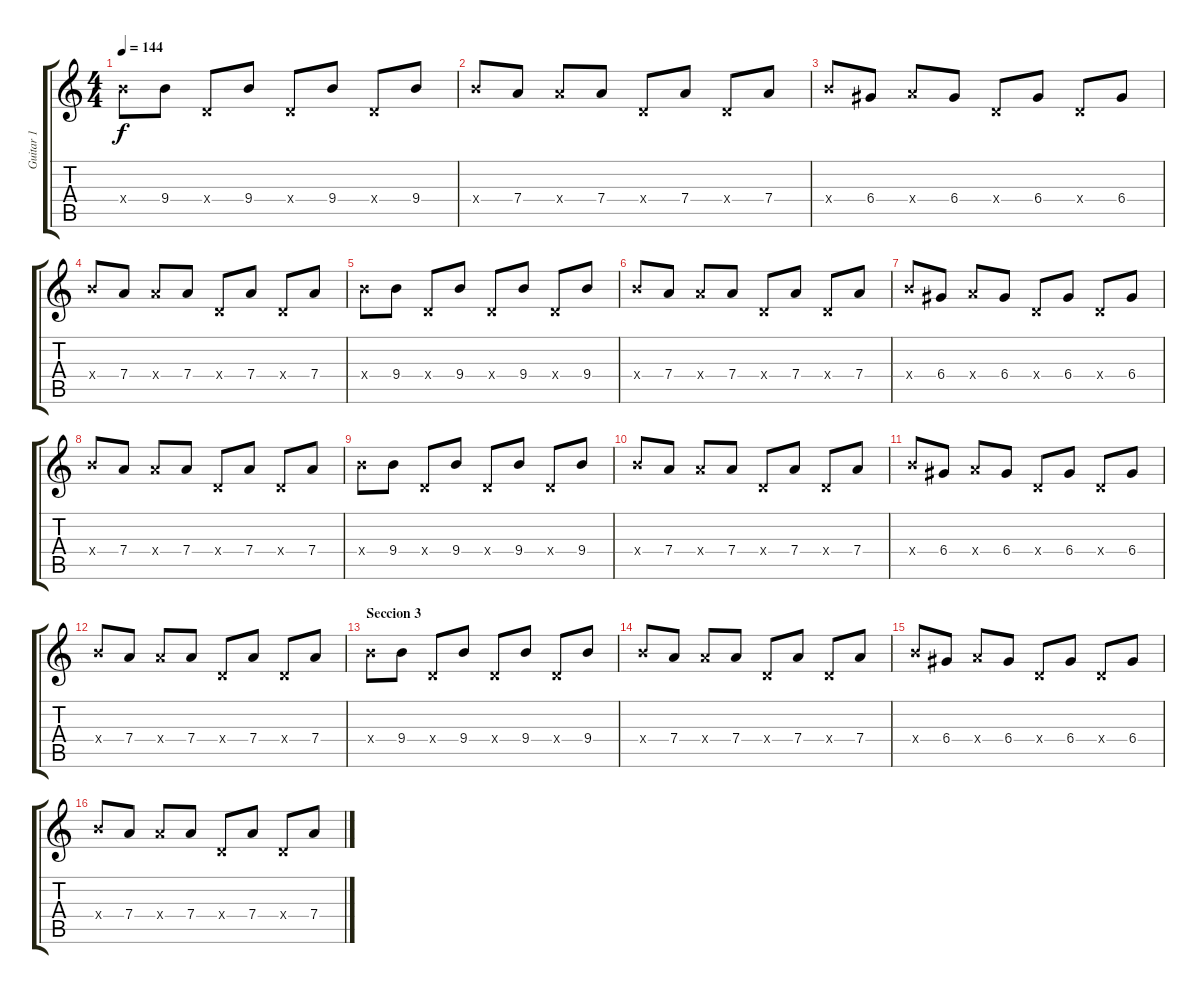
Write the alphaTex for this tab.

\track ("Guitar 1" "Guitar 1") {instrument electricguitarclean}
\staff {score tabs}
\tuning (E4 B3 G3 D3 A2 E2) {hide}
\ts (4 4)
\tempo 144
\clef g2
\ks c
9.4{x}.8{dy f} 9.4.8 0.4{x}.8 9.4.8 0.4{x}.8 9.4.8 0.4{x}.8 9.4.8 |
9.4{x}.8 7.4.8 7.4{x}.8 7.4.8 0.4{x}.8 7.4.8 0.4{x}.8 7.4.8 |
9.4{x}.8 6.4.8 7.4{x}.8 6.4.8 0.4{x}.8 6.4.8 0.4{x}.8 6.4.8 |
9.4{x}.8 7.4.8 7.4{x}.8 7.4.8 0.4{x}.8 7.4.8 0.4{x}.8 7.4.8 |
9.4{x}.8 9.4.8 0.4{x}.8 9.4.8 0.4{x}.8 9.4.8 0.4{x}.8 9.4.8 |
9.4{x}.8 7.4.8 7.4{x}.8 7.4.8 0.4{x}.8 7.4.8 0.4{x}.8 7.4.8 |
9.4{x}.8 6.4.8 7.4{x}.8 6.4.8 0.4{x}.8 6.4.8 0.4{x}.8 6.4.8 |
9.4{x}.8 7.4.8 7.4{x}.8 7.4.8 0.4{x}.8 7.4.8 0.4{x}.8 7.4.8 |
9.4{x}.8 9.4.8 0.4{x}.8 9.4.8 0.4{x}.8 9.4.8 0.4{x}.8 9.4.8 |
9.4{x}.8 7.4.8 7.4{x}.8 7.4.8 0.4{x}.8 7.4.8 0.4{x}.8 7.4.8 |
9.4{x}.8 6.4.8 7.4{x}.8 6.4.8 0.4{x}.8 6.4.8 0.4{x}.8 6.4.8 |
9.4{x}.8 7.4.8 7.4{x}.8 7.4.8 0.4{x}.8 7.4.8 0.4{x}.8 7.4.8 |
\section ("" "Seccion 3")
9.4{x}.8 9.4.8 0.4{x}.8 9.4.8 0.4{x}.8 9.4.8 0.4{x}.8 9.4.8 |
9.4{x}.8 7.4.8 7.4{x}.8 7.4.8 0.4{x}.8 7.4.8 0.4{x}.8 7.4.8 |
9.4{x}.8 6.4.8 7.4{x}.8 6.4.8 0.4{x}.8 6.4.8 0.4{x}.8 6.4.8 |
9.4{x}.8 7.4.8 7.4{x}.8 7.4.8 0.4{x}.8 7.4.8 0.4{x}.8 7.4.8
